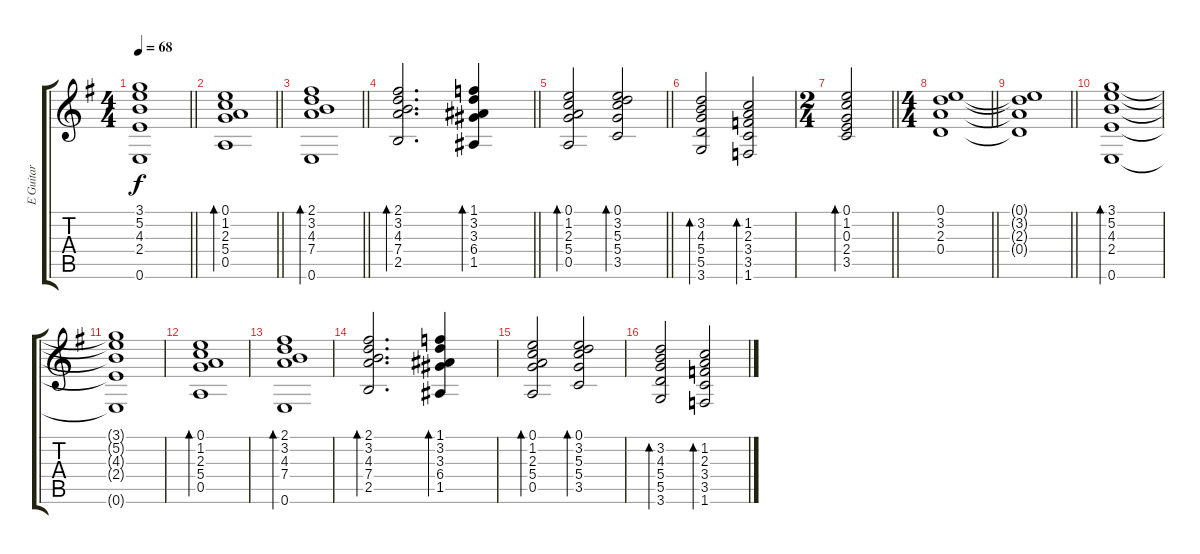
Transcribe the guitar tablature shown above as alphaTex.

\track ("E Guitar" "E Guitar") {instrument electricguitarclean}
\staff {score tabs}
\tuning (E4 B3 G3 D3 A2 E2) {hide}
\ts (4 4)
\tempo 68
\clef g2
\barLineRight lightlight
\ks g
(3.1{t} 5.2{t} 4.3{t} 2.4{t} 0.6{t}).1{dy f} |
\barLineRight lightlight
(0.1 1.2 2.3 5.4 0.5).1{bd 60} |
\barLineRight lightlight
(2.1 3.2 4.3 7.4 0.6).1{bd 60} |
\section ("" "")
\barLineRight lightlight
(2.1 3.2 4.3 7.4 2.5).2{d bd 60} (1.1 3.2 3.3 6.4 1.5).4{bd 60} |
\section ("" "")
\barLineRight lightlight
(0.1 1.2 2.3 5.4 0.5).2{bd 60} (0.1 3.2 5.3 5.4 3.5).2{bd 60} |
\section ("" "")
(3.2 4.3 5.4 5.5 3.6).2{bd 60} (1.2 2.3 3.4 3.5 1.6).2{bd 60} |
\ts (2 4)
\barLineRight lightlight
(0.1 1.2 0.3 2.4 3.5).2{bd 60} |
\ts (4 4)
\barLineRight lightlight
(0.1 3.2 2.3 0.4).1 |
\section ("" "")
\barLineRight lightlight
(0.1{t} 3.2{t} 2.3{t} 0.4{t}).1 |
\section ("" "")
(3.1 5.2 4.3 2.4 0.6).1{bd 60} |
(3.1{t} 5.2{t} 4.3{t} 2.4{t} 0.6{t}).1 |
(0.1 1.2 2.3 5.4 0.5).1{bd 60} |
(2.1 3.2 4.3 7.4 0.6).1{bd 60} |
(2.1 3.2 4.3 7.4 2.5).2{d bd 60} (1.1 3.2 3.3 6.4 1.5).4{bd 60} |
(0.1 1.2 2.3 5.4 0.5).2{bd 60} (0.1 3.2 5.3 5.4 3.5).2{bd 60} |
(3.2 4.3 5.4 5.5 3.6).2{bd 60} (1.2 2.3 3.4 3.5 1.6).2{bd 60}
